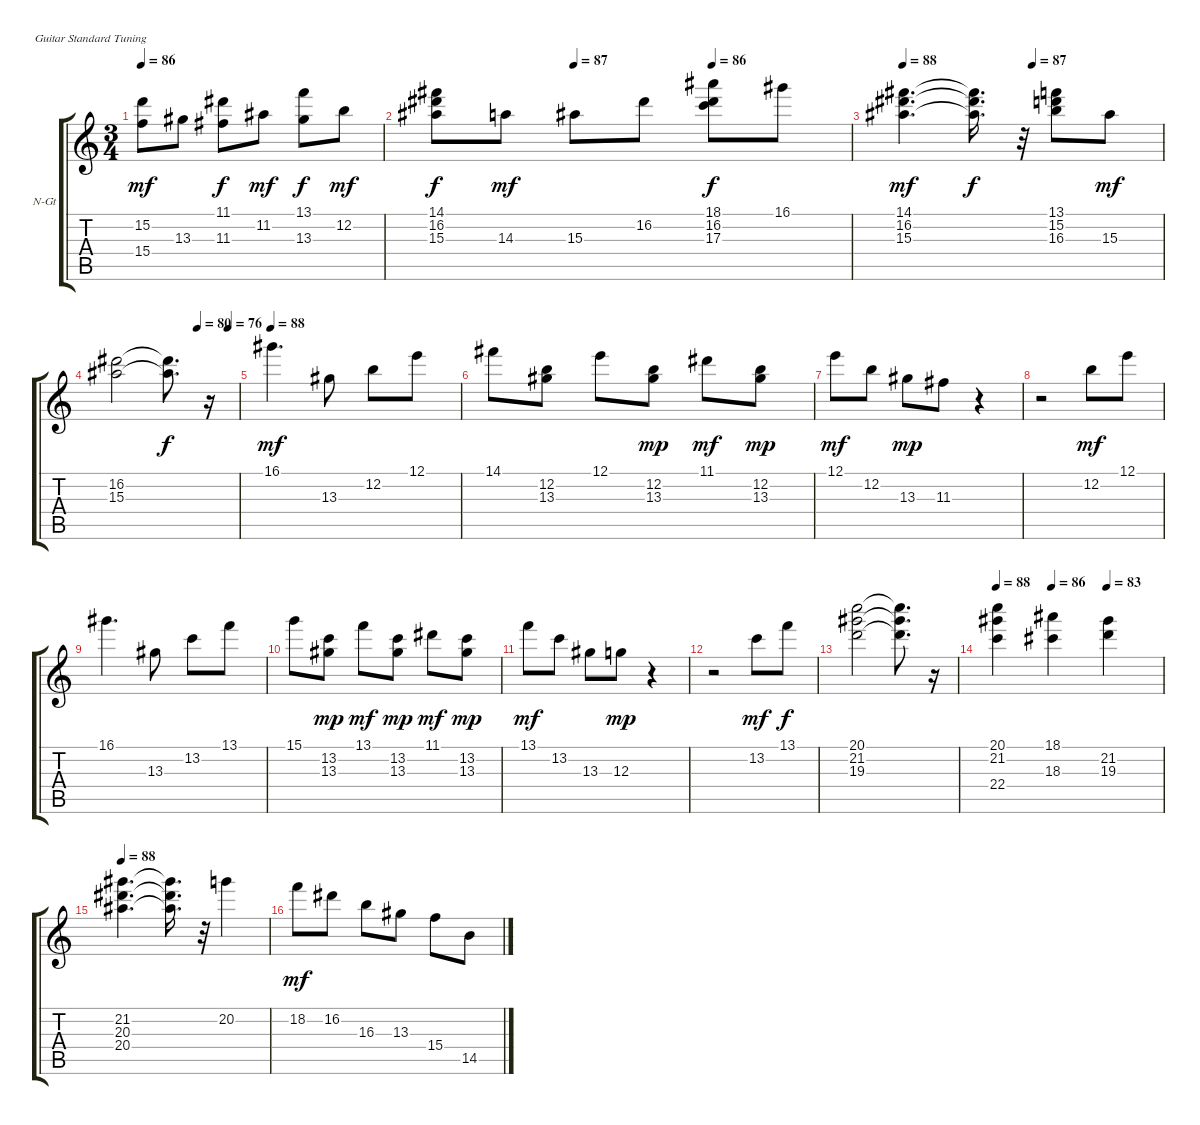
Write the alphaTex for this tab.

\bracketExtendMode groupsimilarinstruments
\firstSystemTrackNameOrientation horizontal
\otherSystemsTrackNameOrientation horizontal
\track ("Albeniz" "N-Gt") {instrument acousticguitarnylon}
\staff {score tabs}
\tuning (E4 B3 G3 D3 A2 E2)
\ts (3 4)
\tempo 86
\clef g2
\ks c
(15.2 15.4).8{dy mf} 13.3.8 (11.1 11.3).8{dy f} 11.2.8{dy mf} (13.1 13.3).8{dy f} 12.2.8{dy mf} |
\tempo (87 0.333333)
\tempo (86 0.666667)
(14.1 16.2 15.3).8{dy f} 14.3.8{dy mf} 15.3.8 16.2.8 (18.1 16.2 17.3).8{dy f} 16.1.8 |
\tempo 88
\tempo (87 0.5)
(14.1 16.2 15.3).4{d dy mf} (14.1{t} 16.2{t} 15.3{t}).16{d dy f} r.32 (13.1 15.2 16.3).8 15.3.8{dy mf} |
\tempo (80 0.666667)
\tempo (76 0.916667)
(16.2 15.3).2 (16.2{t} 15.3{t}).8{d dy f} r.16 |
\tempo 88
16.1.4{d dy mf} 13.3.8 12.2.8 12.1.8 |
14.1.8 (12.2 13.3).8 12.1.8 (12.2 13.3).8{dy mp} 11.1.8{dy mf} (12.2 13.3).8{dy mp} |
12.1.8{dy mf} 12.2.8 13.3.8{dy mp} 11.3.8 r.4 |
r.2 12.2.8{dy mf} 12.1.8 |
16.1.4{d} 13.3.8 13.2.8 13.1.8 |
15.1.8 (13.2 13.3).8{dy mp} 13.1.8{dy mf} (13.2 13.3).8{dy mp} 11.1.8{dy mf} (13.2 13.3).8{dy mp} |
13.1.8{dy mf} 13.2.8 13.3.8 12.3.8{dy mp} r.4 |
r.2 13.2.8{dy mf} 13.1.8{dy f} |
(20.1 21.2 19.3).2 (20.1{t} 21.2{t} 19.3{t}).8{d} r.16 |
\tempo 88
\tempo (86 0.333333)
\tempo (83 0.666667)
(20.1 21.2 22.4).4 (18.1 18.3).4 (21.2 19.3).4 |
\tempo 88
(21.2 20.3 20.4).4{d} (21.2{t} 20.3{t} 20.4{t}).16{d} r.32 20.2.4 |
18.2.8{dy mf} 16.2.8 16.3.8 13.3.8 15.4.8 14.5.8
